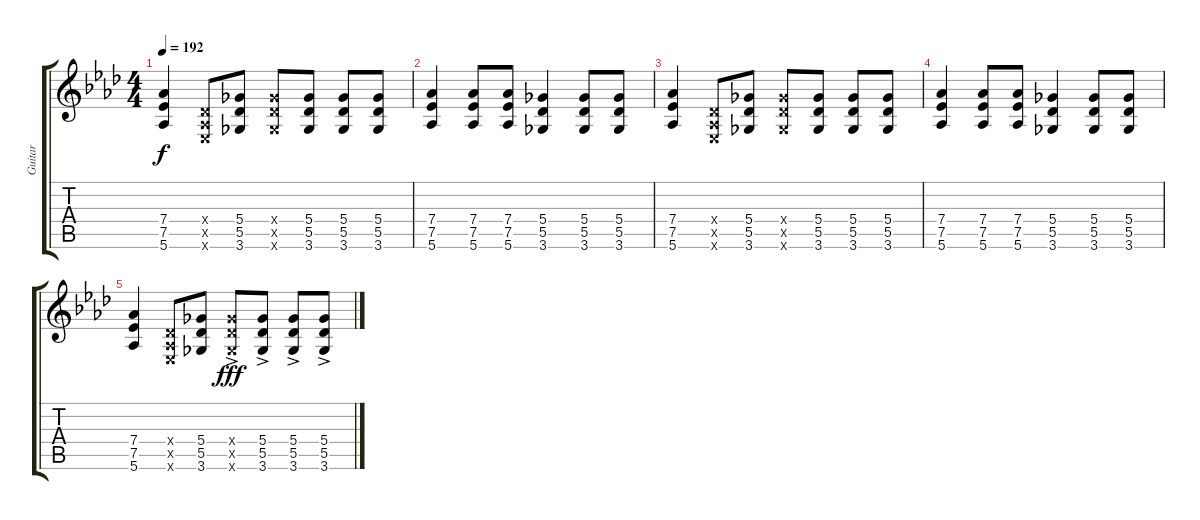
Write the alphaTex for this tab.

\track ("Guitar" "Guitar") {instrument electricguitarjazz}
\staff {score tabs}
\tuning (Eb4 Bb3 Gb3 Db3 Ab2 Eb2) {hide}
\ts (4 4)
\tempo 192
\clef g2
\ks ab
(7.4 7.5 5.6).4{dy f} (0.4{x} 0.5{x} 0.6{x}).8 (5.4 5.5 3.6).8 (5.4{x} 5.5{x} 3.6{x}).8 (5.4 5.5 3.6).8 (5.4 5.5 3.6).8 (5.4 5.5 3.6).8 |
(7.4 7.5 5.6).4 (7.4 7.5 5.6).8 (7.4 7.5 5.6).8 (5.4 5.5 3.6).4 (5.4 5.5 3.6).8 (5.4 5.5 3.6).8 |
(7.4 7.5 5.6).4 (0.4{x} 0.5{x} 0.6{x}).8 (5.4 5.5 3.6).8 (5.4{x} 5.5{x} 3.6{x}).8 (5.4 5.5 3.6).8 (5.4 5.5 3.6).8 (5.4 5.5 3.6).8 |
(7.4 7.5 5.6).4 (7.4 7.5 5.6).8 (7.4 7.5 5.6).8 (5.4 5.5 3.6).4 (5.4 5.5 3.6).8 (5.4 5.5 3.6).8 |
(7.4 7.5 5.6).4 (0.4{x} 0.5{x} 0.6{x}).8 (5.4 5.5 3.6).8 (5.4{ac x} 5.5{ac x} 3.6{ac x}).8{dy fff} (5.4{ac} 5.5{ac} 3.6{ac}).8 (5.4{ac} 5.5{ac} 3.6{ac}).8 (5.4{ac} 5.5{ac} 3.6{ac}).8
